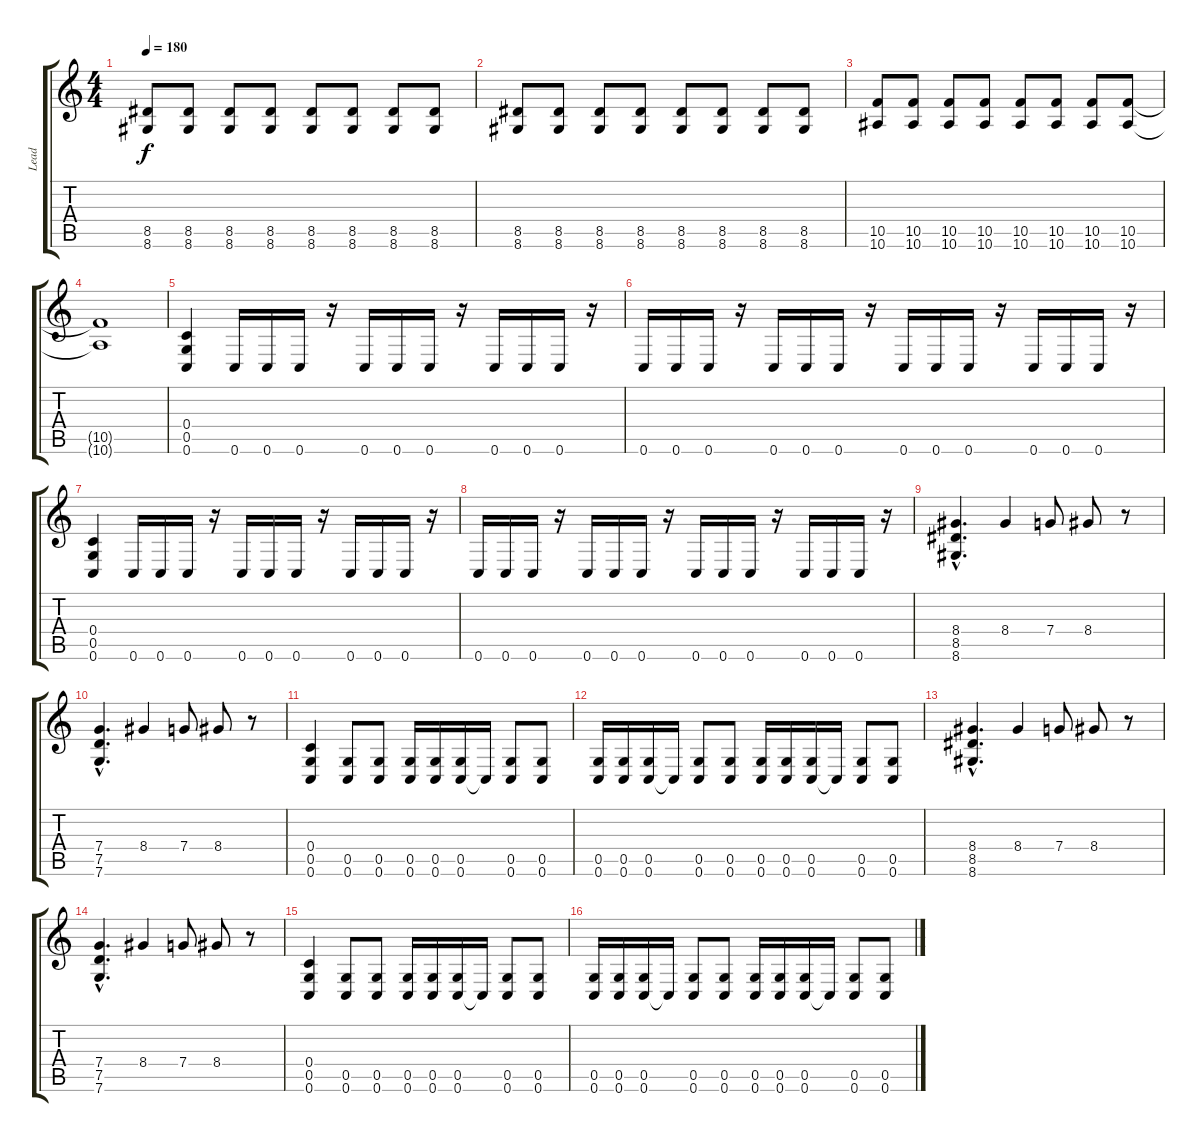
\track ("Lead" "Lead") {instrument distortionguitar}
\staff {score tabs}
\tuning (D4 A3 F3 C3 G2 C2) {hide}
\ts (4 4)
\tempo 180
\clef g2
\ks c
(8.5 8.6).8{dy f} (8.5 8.6).8 (8.5 8.6).8 (8.5 8.6).8 (8.5 8.6).8 (8.5 8.6).8 (8.5 8.6).8 (8.5 8.6).8 |
(8.5 8.6).8 (8.5 8.6).8 (8.5 8.6).8 (8.5 8.6).8 (8.5 8.6).8 (8.5 8.6).8 (8.5 8.6).8 (8.5 8.6).8 |
(10.5 10.6).8 (10.5 10.6).8 (10.5 10.6).8 (10.5 10.6).8 (10.5 10.6).8 (10.5 10.6).8 (10.5 10.6).8 (10.5 10.6).8 |
(10.5{t} 10.6{t}).1 |
(0.4 0.5 0.6).4 0.6.16 0.6.16 0.6.16 r.16 0.6.16 0.6.16 0.6.16 r.16 0.6.16 0.6.16 0.6.16 r.16 |
0.6.16 0.6.16 0.6.16 r.16 0.6.16 0.6.16 0.6.16 r.16 0.6.16 0.6.16 0.6.16 r.16 0.6.16 0.6.16 0.6.16 r.16 |
(0.4 0.5 0.6).4 0.6.16 0.6.16 0.6.16 r.16 0.6.16 0.6.16 0.6.16 r.16 0.6.16 0.6.16 0.6.16 r.16 |
0.6.16 0.6.16 0.6.16 r.16 0.6.16 0.6.16 0.6.16 r.16 0.6.16 0.6.16 0.6.16 r.16 0.6.16 0.6.16 0.6.16 r.16 |
(8.4{hac} 8.5{hac} 8.6{hac}).4{d} 8.4.4 7.4.8 8.4.8 r.8 |
(7.4{hac} 7.5{hac} 7.6{hac}).4{d} 8.4.4 7.4.8 8.4.8 r.8 |
(0.4 0.5 0.6).4 (0.5 0.6).8 (0.5 0.6).8 (0.5 0.6).16 (0.5 0.6).16 (0.5 0.6).16 0.6{t}.16 (0.5 0.6).8 (0.5 0.6).8 |
(0.5 0.6).16 (0.5 0.6).16 (0.5 0.6).16 0.6{t}.16 (0.5 0.6).8 (0.5 0.6).8 (0.5 0.6).16 (0.5 0.6).16 (0.5 0.6).16 0.6{t}.16 (0.5 0.6).8 (0.5 0.6).8 |
(8.4{hac} 8.5{hac} 8.6{hac}).4{d} 8.4.4 7.4.8 8.4.8 r.8 |
(7.4{hac} 7.5{hac} 7.6{hac}).4{d} 8.4.4 7.4.8 8.4.8 r.8 |
(0.4 0.5 0.6).4 (0.5 0.6).8 (0.5 0.6).8 (0.5 0.6).16 (0.5 0.6).16 (0.5 0.6).16 0.6{t}.16 (0.5 0.6).8 (0.5 0.6).8 |
(0.5 0.6).16 (0.5 0.6).16 (0.5 0.6).16 0.6{t}.16 (0.5 0.6).8 (0.5 0.6).8 (0.5 0.6).16 (0.5 0.6).16 (0.5 0.6).16 0.6{t}.16 (0.5 0.6).8 (0.5 0.6).8
